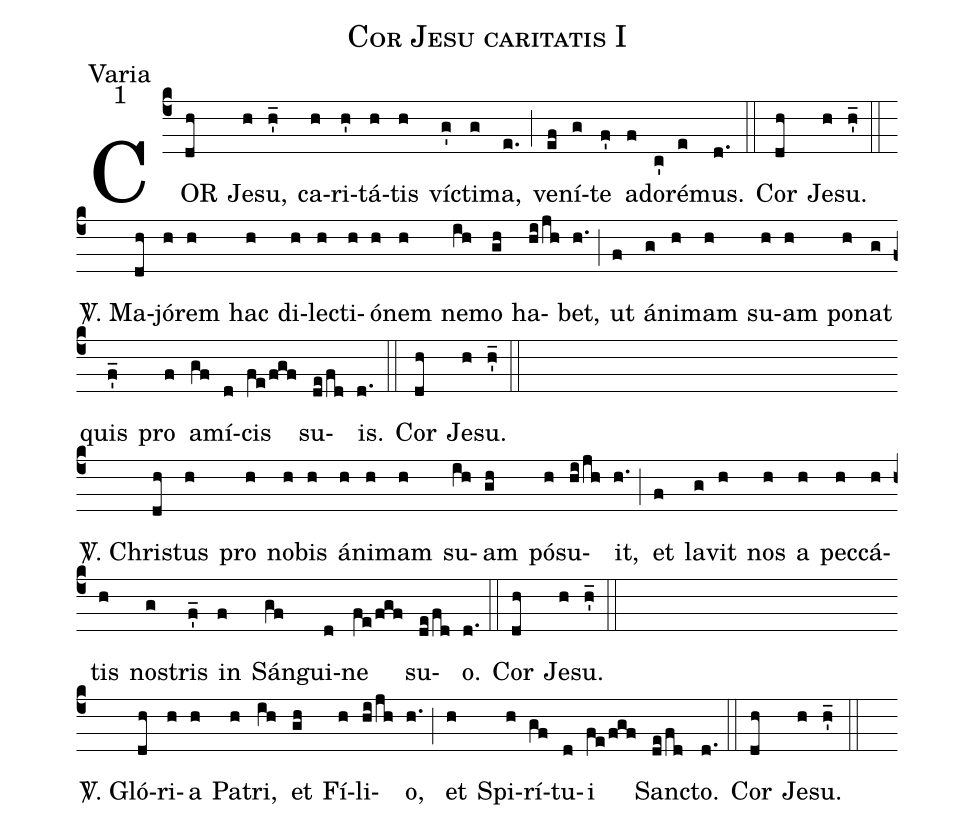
name:Cor Jesu caritatis I;
office-part:Varia;
mode:1;
%%
(c4) COR(dh) Je(h)su,(h'_) ca(h)ri(h')tá(h)tis(h) ví(g')cti(g)ma,(e.) (;) ve(ef)ní(g)te(f') ad(f)o(c')ré(e)mus.(d.) (::) Cor(dh) Je(h)su.(h'_) (::) (Z-)
<sp>V/</sp>. Ma(dh)jó(h)rem(h) hac(h) di(h)le(h)cti(h)ó(h)nem(h) ne(ih)mo(gh) ha(hi/jh)bet,(h.) (;) ut(f) á(g)ni(h)mam(h) su(h)am(h) po(h)nat(g) quis(f'_) pro(f) a(gf)mí(d)cis(fe/fgf) su(de/fd)is.(d.) (::) Cor(dh) Je(h)su.(h'_) (::) (Z-)
<sp>V/</sp>. Chri(dh)stus(h) pro(h) no(h)bis(h) á(h)ni(h)mam(h) su(ih)am(gh) pó(h)su(hi/jh)it,(h.) (;) et(f) la(g)vit(h) nos(h) a(h) pec(h)cá(h)tis(h) no(g)stris(f'_) in(f) Sán(gf)gui(d)ne(fe/fgf) su(de/fd)o.(d.) (::) Cor(dh) Je(h)su.(h'_) (::) (Z-)
<sp>V/</sp>. Gló(dh)ri(h)a(h) Pa(h)tri,(ih) et(gh) Fí(h)li(hi/jh)o,(h.) (;) et(h) Spi(h)rí(gf)tu(d)i(fe/fgf) San(de/fd)cto.(d.) (::) Cor(dh) Je(h)su.(h'_) (::)
